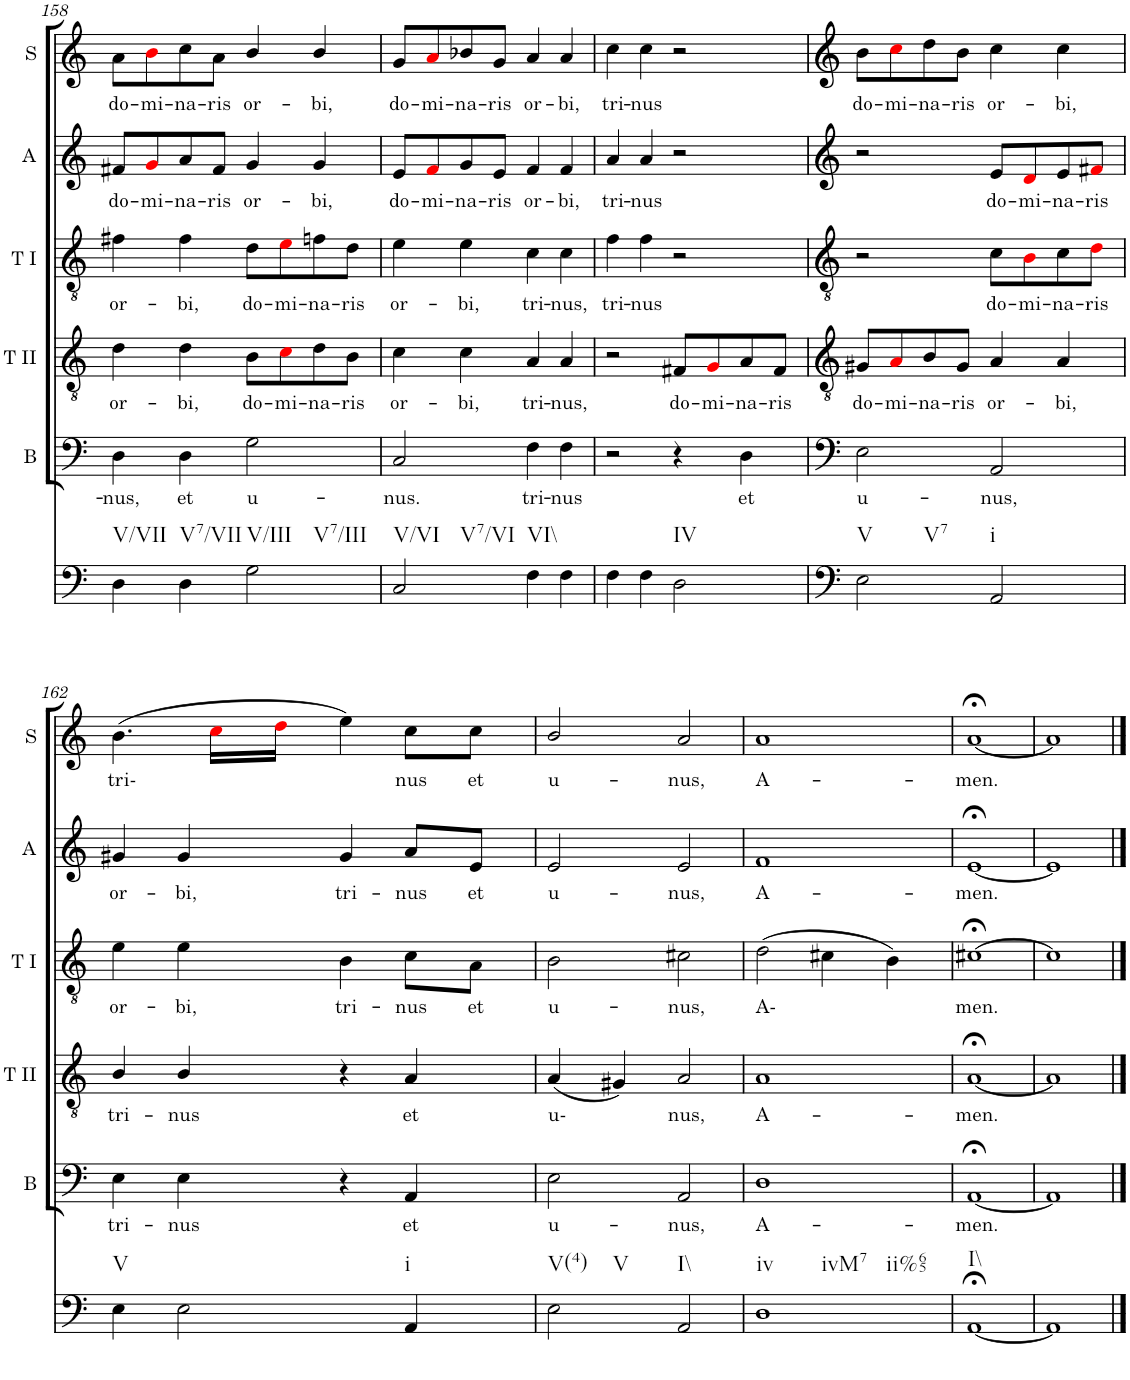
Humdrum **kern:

**kern	**kern	**text	**kern	**text	**kern	**text	**kern	**text	**kern	**text
*part6	*part5	*part5	*part4	*part4	*part3	*part3	*part2	*part2	*part1	*part1
*staff6	*staff5	*staff5	*staff4	*staff4	*staff3	*staff3	*staff2	*staff2	*staff1	*staff1
*I"Continuo	*I"Bass	*	*I"Tenor II	*	*I"Tenor I	*	*I"Alto	*	*I"Soprano	*
*	*I'B	*	*I'T II	*	*I'T I	*	*I'A	*	*I'S	*
!!LO:PB:g=z
*clefG2	*clefG2	*	*clefG2	*	*clefG2	*	*clefF4	*	*clefF4	*
*k[]	*k[]	*	*k[]	*	*k[]	*	*k[]	*	*k[]	*
*M2/2	*M2/2	*	*M2/2	*	*M2/2	*	*M2/2	*	*M2/2	*
*met(c|)	*met(c|)	*	*met(c|)	*	*met(c|)	*	*met(c|)	*	*met(c|)	*
=158	=158	=158	=158	=158	=158	=158	=158	=158	=158	=158
!LO:TX:b:t=V/VII	!	!	!	!	!	!	!	!	!	!
!	!	!LO:LY:b	!	!LO:LY:b	!	!LO:LY:b	!	!LO:LY:b	!	!LO:LY:b
4D\	4D\	nus,	4d\	or-	4f#X\	or-	8f#X/L	do-	8a\L	do-
!	!	!	!	!	!	!	!	!LO:LY:b	!	!LO:LY:b
.	.	.	.	.	.	.	8gi/	mi-	8bi\	mi-
!LO:TX:b:t=V7/VII	!	!	!	!	!	!	!	!	!	!
!	!	!LO:LY:b	!	!LO:LY:b	!	!LO:LY:b	!	!LO:LY:b	!	!LO:LY:b
4D\	4D\	et	4d\	bi,	4f#\	bi,	8a/	na-	8cc\	na-
!	!	!	!	!	!	!	!	!LO:LY:b	!	!LO:LY:b
.	.	.	.	.	.	.	8f#/J	ris	8a\J	ris
!LO:TX:b:t=V/III	!	!	!	!	!	!	!	!	!	!
!LO:TX:b:t=V7/III	!	!	!	!	!	!	!	!	!	!
!	!	!LO:LY:b	!	!LO:LY:b	!	!LO:LY:b	!	!LO:LY:b	!	!LO:LY:b
2G\	2G\	u-	8B\L	do-	8d\L	do-	4g/	or-	4b/	or-
!	!	!	!	!LO:LY:b	!	!LO:LY:b	!	!	!	!
.	.	.	8ci\	mi-	8ei\	mi-	.	.	.	.
!	!	!	!	!LO:LY:b	!	!LO:LY:b	!	!LO:LY:b	!	!LO:LY:b
.	.	.	8d\	na-	8fn\	na-	4g/	bi,	4b/	bi,
!	!	!	!	!LO:LY:b	!	!LO:LY:b	!	!	!	!
.	.	.	8B\J	ris	8d\J	ris	.	.	.	.
=159	=159	=159	=159	=159	=159	=159	=159	=159	=159	=159
!LO:TX:b:t=V/VI	!	!	!	!	!	!	!	!	!	!
!LO:TX:b:t=V7/VI	!	!	!	!	!	!	!	!	!	!
!	!	!LO:LY:b	!	!LO:LY:b	!	!LO:LY:b	!	!LO:LY:b	!	!LO:LY:b
2C/	2C/	nus.	4c\	or-	4e\	or-	8e/L	do-	8g/L	do-
!	!	!	!	!	!	!	!	!LO:LY:b	!	!LO:LY:b
.	.	.	.	.	.	.	8fi/	mi-	8ai/	mi-
!	!	!	!	!LO:LY:b	!	!LO:LY:b	!	!LO:LY:b	!	!LO:LY:b
.	.	.	4c\	bi,	4e\	bi,	8g/	na-	8b-X/	na-
!	!	!	!	!	!	!	!	!LO:LY:b	!	!LO:LY:b
.	.	.	.	.	.	.	8e/J	ris	8g/J	ris
!LO:TX:b:t=VI\\	!	!	!	!	!	!	!	!	!	!
!	!	!LO:LY:b	!	!LO:LY:b	!	!LO:LY:b	!	!LO:LY:b	!	!LO:LY:b
4F\	4F\	tri-	4A/	tri-	4c\	tri-	4f/	or-	4a/	or-
!	!	!LO:LY:b	!	!LO:LY:b	!	!LO:LY:b	!	!LO:LY:b	!	!LO:LY:b
4F\	4F\	nus	4A/	nus,	4c\	nus,	4f/	bi,	4a/	bi,
=160	=160	=160	=160	=160	=160	=160	=160	=160	=160	=160
!	!	!	!	!	!	!LO:LY:b	!	!LO:LY:b	!	!LO:LY:b
4F\	2r	.	2r	.	4f\	tri-	4a/	tri-	4cc\	tri-
!	!	!	!	!	!	!LO:LY:b	!	!LO:LY:b	!	!LO:LY:b
4F\	.	.	.	.	4f\	nus	4a/	nus	4cc\	nus
!LO:TX:b:t=IV	!	!	!	!	!	!	!	!	!	!
!	!	!	!	!LO:LY:b	!	!	!	!	!	!
2D\	4r	.	8F#X/L	do-	2r	.	2r	.	2r	.
!	!	!	!	!LO:LY:b	!	!	!	!	!	!
.	.	.	8Gi/	mi-	.	.	.	.	.	.
!	!	!LO:LY:b	!	!LO:LY:b	!	!	!	!	!	!
.	4D\	et	8A/	na-	.	.	.	.	.	.
!	!	!	!	!LO:LY:b	!	!	!	!	!	!
.	.	.	8F#/J	ris	.	.	.	.	.	.
=161	=161	=161	=161	=161	=161	=161	=161	=161	=161	=161
!LO:TX:b:t=V	!	!	!	!	!	!	!	!	!	!
!LO:TX:b:t=V7	!	!	!	!	!	!	!	!	!	!
!	!	!LO:LY:b	!	!LO:LY:b	!	!	!	!	!	!LO:LY:b
2E\	2E\	u-	8G#X/L	do-	2r	.	2r	.	8b\L	do-
!	!	!	!	!LO:LY:b	!	!	!	!	!	!LO:LY:b
.	.	.	8Ai/	mi-	.	.	.	.	8cci\	mi-
!	!	!	!	!LO:LY:b	!	!	!	!	!	!LO:LY:b
.	.	.	8B/	na-	.	.	.	.	8dd\	na-
!	!	!	!	!LO:LY:b	!	!	!	!	!	!LO:LY:b
.	.	.	8G#/J	ris	.	.	.	.	8b\J	ris
!LO:TX:b:t=i	!	!	!	!	!	!	!	!	!	!
!	!	!LO:LY:b	!	!LO:LY:b	!	!LO:LY:b	!	!LO:LY:b	!	!LO:LY:b
2AA/	2AA/	nus,	4A/	or-	8c\L	do-	8e/L	do-	4cc\	or-
!	!	!	!	!	!	!LO:LY:b	!	!LO:LY:b	!	!
.	.	.	.	.	8Bi\	mi-	8di/	mi-	.	.
!	!	!	!	!LO:LY:b	!	!LO:LY:b	!	!LO:LY:b	!	!LO:LY:b
.	.	.	4A/	bi,	8c\	na-	8e/	na-	4cc\	bi,
!	!	!	!	!	!	!LO:LY:b	!	!LO:LY:b	!	!
.	.	.	.	.	8di\J	ris	8f#Xi/J	ris	.	.
!!LO:LB:g=z
=162	=162	=162	=162	=162	=162	=162	=162	=162	=162	=162
!LO:TX:b:t=V	!	!	!	!	!	!	!	!	!	!
!	!	!LO:LY:b	!	!LO:LY:b	!	!LO:LY:b	!	!LO:LY:b	!	!LO:LY:b
4E\	4E\	tri-	4B/	tri-	4e\	or-	4g#X/	or-	(4.b\	tri-
!	!	!LO:LY:b	!	!LO:LY:b	!	!LO:LY:b	!	!LO:LY:b	!	!
2E\	4E\	nus	4B/	nus	4e\	bi,	4g#/	bi,	.	.
.	.	.	.	.	.	.	.	.	16cci\LL	.
.	.	.	.	.	.	.	.	.	16ddi\JJ	.
!	!	!	!	!	!	!LO:LY:b	!	!LO:LY:b	!	!
.	4r	.	4r	.	4B\	tri-	4g#/	tri-	4ee\)	.
!LO:TX:b:t=i	!	!	!	!	!	!	!	!	!	!
!	!	!LO:LY:b	!	!LO:LY:b	!	!LO:LY:b	!	!LO:LY:b	!	!LO:LY:b
4AA/	4AA/	et	4A/	et	8c\L	nus	8a/L	nus	8cc\L	nus
!	!	!	!	!	!	!LO:LY:b	!	!LO:LY:b	!	!LO:LY:b
.	.	.	.	.	8A\J	et	8e/J	et	8cc\J	et
=163	=163	=163	=163	=163	=163	=163	=163	=163	=163	=163
!LO:TX:b:t=V(4)	!	!	!	!	!	!	!	!	!	!
!LO:TX:b:t=V	!	!	!	!	!	!	!	!	!	!
!	!	!LO:LY:b	!	!LO:LY:b	!	!LO:LY:b	!	!LO:LY:b	!	!LO:LY:b
2E\	2E\	u-	(4A/	u-	2B\	u-	2e/	u-	2b/	u-
.	.	.	4G#X/)	.	.	.	.	.	.	.
!LO:TX:b:t=I\\	!	!	!	!	!	!	!	!	!	!
!	!	!LO:LY:b	!	!LO:LY:b	!	!LO:LY:b	!	!LO:LY:b	!	!LO:LY:b
2AA/	2AA/	nus,	2A/	nus,	2c#X\	nus,	2e/	nus,	2a/	nus,
=164	=164	=164	=164	=164	=164	=164	=164	=164	=164	=164
!LO:TX:b:t=iv	!	!	!	!	!	!	!	!	!	!
!LO:TX:b:t=ivM7	!	!	!	!	!	!	!	!	!	!
!LO:TX:b:t=ii%65	!	!	!	!	!	!	!	!	!	!
!	!	!LO:LY:b	!	!LO:LY:b	!	!LO:LY:b	!	!LO:LY:b	!	!LO:LY:b
1D	1D	A-	1A	A-	(2d\	A-	1f	A-	1a	A-
.	.	.	.	.	4c#X\	.	.	.	.	.
.	.	.	.	.	4B\)	.	.	.	.	.
=165	=165	=165	=165	=165	=165	=165	=165	=165	=165	=165
!LO:TX:b:t=I\\	!	!	!	!	!	!	!	!	!	!
!	!	!LO:LY:b	!	!LO:LY:b	!	!LO:LY:b	!	!LO:LY:b	!	!LO:LY:b
[1AA;<	[1AA;<	men.	[1A;<	men.	[1c#X;<	men.	[1e;<	men.	[1a;<	men.
=166	=166	=166	=166	=166	=166	=166	=166	=166	=166	=166
1AA]	1AA]	.	1A]	.	1c#]	.	1e]	.	1a]	.
==	==	==	==	==	==	==	==	==	==	==
*-	*-	*-	*-	*-	*-	*-	*-	*-	*-	*-
